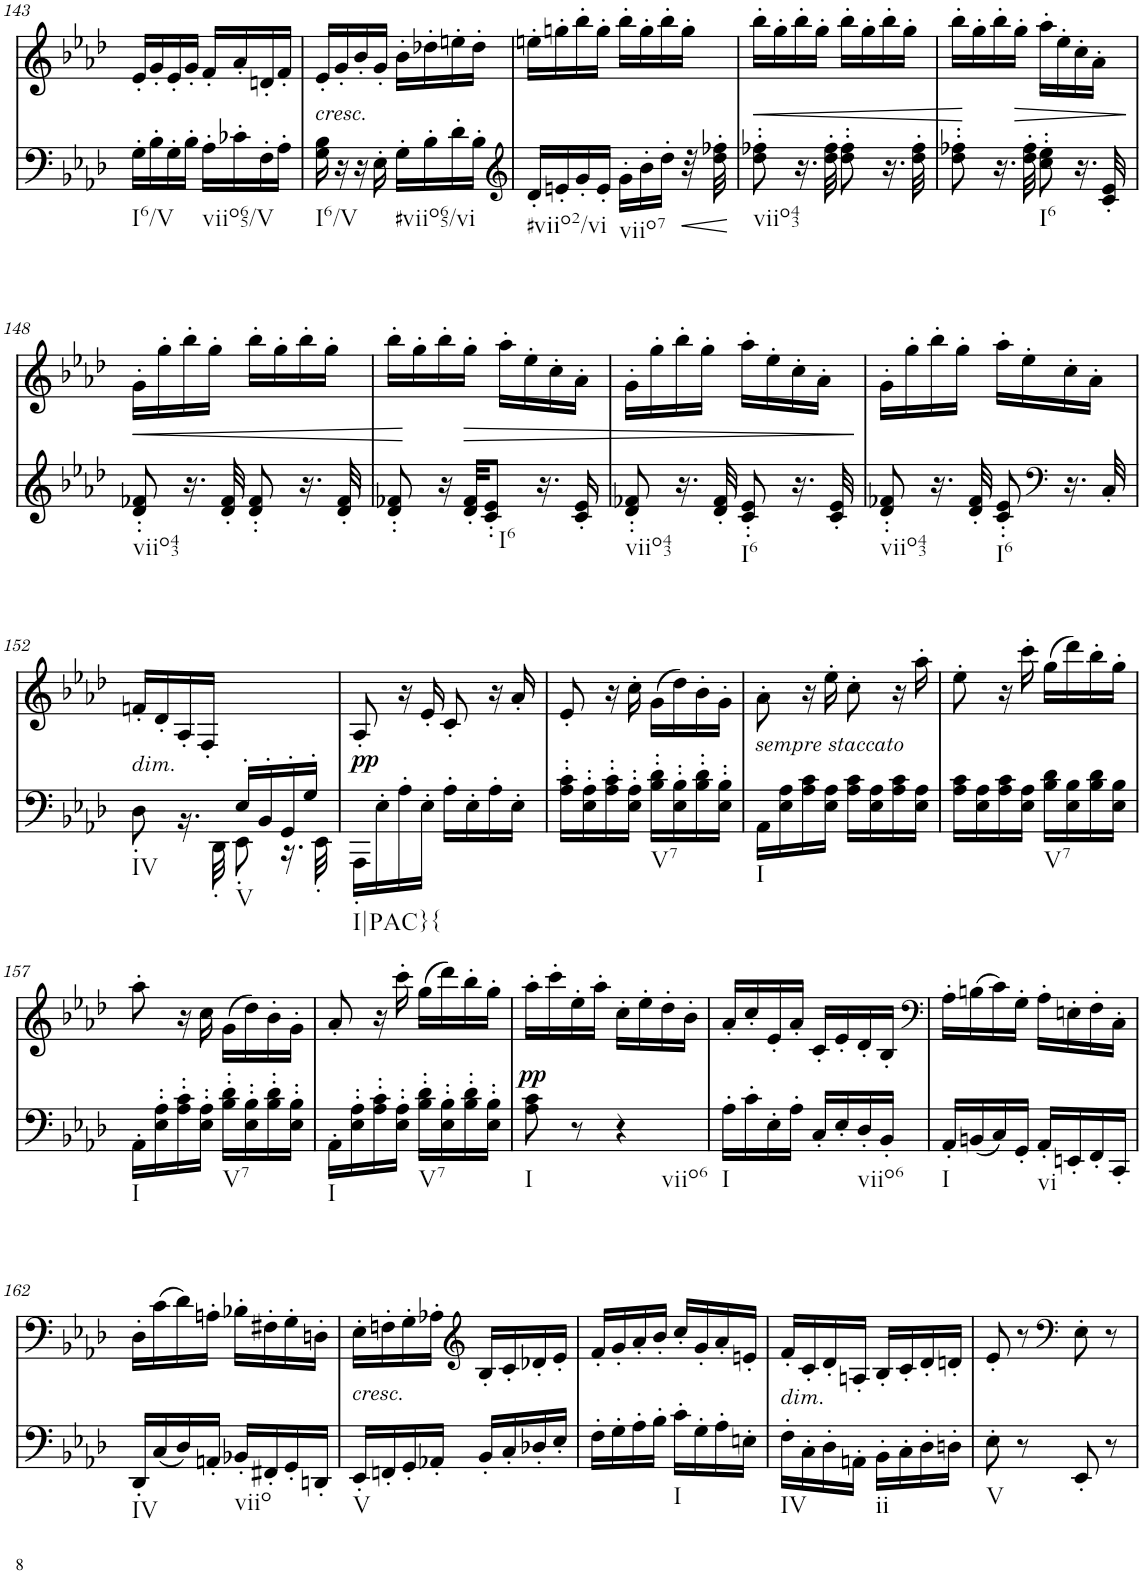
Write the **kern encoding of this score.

**kern	**dynam	**kern	**text	**dynam
*part2	*part2	*part1	*part1	*part1
*staff2	*staff2	*staff1	*staff1	*staff1
*I"piano	*	*I"piano	*	*
*I'Pno	*	*I'Pno	*	*
!!LO:PB:g=z
*clefF4	*	*clefG2	*	*
*k[b-e-a-d-]	*	*k[b-e-a-d-]	*	*
*A-:	*	*A-:	*	*
*M2/4	*	*M2/4	*	*
=143	=143	=143	=143	=143
!LO:TX:b:t=I6/V	!	!	!	!
16G'\LL	.	16e-'/LL	.	.
16B-'\	.	16g'/	.	.
16G'\	.	16e-'/	.	.
16B-'\JJ	.	16g'/JJ	.	.
!LO:TX:b:t=viio65/V	!	!	!	!
16A-'\LL	.	16f'/LL	.	.
16c-X'\	.	16a-'/	.	.
16F'\	.	16dn'/	.	.
16A-'\JJ	.	16f'/JJ	.	.
=144	=144	=144	=144	=144
!	!	!LO:TX:b:i:t=cresc.	!	!
!LO:TX:b:t=I6/V	!	!	!	!
!	!	!	!LO:LY:b	!
16G\ 16B-\	.	16e-'/LL	<	.
16r	.	16g'/	.	.
16r	.	16b-'/	.	.
16E-'\	.	16g'/JJ	.	.
!LO:TX:b:t=#viio65/vi	!	!	!	!
16G'\LL	.	16b-'\LL	.	.
16B-'\	.	16dd-X'\	.	.
16d-'\	.	16een'\	.	.
16B-'\JJ	.	16dd-'\JJ	.	.
=145	=145	=145	=145	=145
*clefG2	*	*	*	*
!LO:TX:b:t=#viio2/vi	!	!	!	!
16d-'/LL	.	16een'\LL	.	.
16en'/	.	16ggn'\	.	.
16g'/	.	16bb-'\	.	.
16e'/JJ	.	16gg'\JJ	.	.
!LO:TX:b:t=viio7	!	!	!	!
16g'\LL	.	16bb-'\LL	.	.
16b-'\	.	16gg'\	.	.
16dd-'\JJ	.	16bb-'\	.	.
!	!LO:HP:b	!	!	!
32r	<	16gg'\JJ	.	.
32dd-\' 32ff-X\'	.	.	.	.
.	[	.	.	.
=146	=146	=146	=146	=146
!LO:TX:b:t=viio43	!	!	!	!
!	!	!	!LO:LY:b	!LO:HP:b
8dd-\' 8ff-X\'	.	16bb-'\LL	<	<
.	.	16gg'\	.	.
16.r	.	16bb-'\	.	.
.	.	16gg'\JJ	.	.
32dd-\' 32ff-\'	.	.	.	.
8dd-\' 8ff-\'	.	16bb-'\LL	.	.
.	.	16gg'\	.	.
16.r	.	16bb-'\	.	.
.	.	16gg'\JJ	.	.
32dd-\' 32ff-\'	.	.	.	.
=147	=147	=147	=147	=147
!	!	!	!LO:LY:b	!
8dd-\' 8ff-X\'	.	16bb-'\LL	>	.
.	.	16gg'\	.	[
16.r	.	16bb-'\	.	.
!	!	!	!	!LO:HP:b
.	.	16gg'\JJ	.	>
32dd-\' 32ff-\'	.	.	.	.
!LO:TX:b:t=I6	!	!	!	!
8cc\' 8ee-\'	.	16aa-'\LL	.	.
.	.	16ee-'\	.	.
16.r	.	16cc'\	.	.
.	.	16a-'\JJ	.	.
32c/' 32e-/'	.	.	.	.
.	.	.	.	]
!!LO:LB:g=z
=148	=148	=148	=148	=148
!LO:TX:b:t=viio43	!	!	!	!
!	!	!	!LO:LY:b	!LO:HP:b
8d-/' 8f-X/'	.	16g'\LL	<	<
.	.	16gg'\	.	.
16.r	.	16bb-'\	.	.
.	.	16gg'\JJ	.	.
32d-/' 32f-/'	.	.	.	.
8d-/' 8f-/'	.	16bb-'\LL	.	.
.	.	16gg'\	.	.
16.r	.	16bb-'\	.	.
.	.	16gg'\JJ	.	.
32d-/' 32f-/'	.	.	.	.
=149	=149	=149	=149	=149
8d-/' 8f-X/'	.	16bb-'\LL	.	.
.	.	16gg'\	.	[
16r	.	16bb-'\	.	.
!	!	!	!	!LO:HP:b
32d-/' 32f-/'KKL	.	16gg'\JJ	.	>
!LO:TX:b:t=I6	!	!	!	!
8c/' 8e-/'J	.	.	.	.
.	.	16aa-'\LL	.	.
.	.	16ee-'\	.	.
16.r	.	.	.	.
.	.	16cc'\	.	.
16c/' 16e-/'	.	16a-'\JJ	.	.
=150	=150	=150	=150	=150
!LO:TX:b:t=viio43	!	!	!	!
!	!	!	!LO:LY:b	!
8d-/' 8f-X/'	.	16g'\LL	>	.
.	.	16gg'\	.	.
16.r	.	16bb-'\	.	.
.	.	16gg'\JJ	.	.
32d-/' 32f-/'	.	.	.	.
!LO:TX:b:t=I6	!	!	!	!
8c/' 8e-/'	.	16aa-'\LL	.	.
.	.	16ee-'\	.	.
16.r	.	16cc'\	.	.
.	.	16a-'\JJ	.	.
32c/' 32e-/'	.	.	.	.
.	.	.	.	]
=151	=151	=151	=151	=151
!LO:TX:b:t=viio43	!	!	!	!
8d-/' 8f-X/'	.	16g'\LL	.	.
.	.	16gg'\	.	.
16.r	.	16bb-'\	.	.
.	.	16gg'\JJ	.	.
32d-/' 32f-/'	.	.	.	.
!LO:TX:b:t=I6	!	!	!	!
!	!	!	!LO:LY:b	!
8c/' 8e-/'	.	16aa-'\LL	>	.
.	.	16ee-'\	.	.
*clefF4	*	*	*	*
16.r	.	16cc'\	.	.
.	.	16a-'\JJ	.	.
32C'/	.	.	.	.
!!LO:LB:g=z
=152	=152	=152	=152	=152
*^	*	*	*	*
!	!	!	!LO:TX:b:i:t=dim.	!	!
!LO:TX:b:t=IV	!	!	!	!	!
4ryy	8D-'\	.	16fn'/LL	.	.
.	.	.	16d-'/	.	.
.	16.r	.	16A-'/	.	.
.	.	.	16F'/JJ	.	.
.	32DD-'\	.	.	.	.
!LO:TX:b:t=V	!	!	!	!	!
16E-'/LL	8EE-'\	.	4ryy	.	.
16BB-'/	.	.	.	.	.
16GG'/	16.r	.	.	.	.
16G'/JJ	.	.	.	.	.
.	32EE-'\	.	.	.	.
=153	=153	=153	=153	=153	=153
!LO:TX:b:t=I|PAC}{	!	!	!	!	!
!	!	!LO:DY:a	!	!LO:LY:b	!
*v	*v	*	*	*	*
16AAA-'<\LL	pp	8A-'/	pp	.
16E-'\	.	.	.	.
16A-'\	.	16r	.	.
16E-'\JJ	.	16e-'/	.	.
16A-'\LL	.	8c'/	.	.
16E-'\	.	.	.	.
16A-'\	.	16r	.	.
16E-'\JJ	.	16a-'/	.	.
=154	=154	=154	=154	=154
16A-\' 16c\'LL	.	8e-'/	.	.
16E-\' 16A-\'	.	.	.	.
16A-\' 16c\'	.	16r	.	.
16E-\' 16A-\'JJ	.	16cc'\	.	.
!LO:TX:b:t=V7	!	!	!	!
16B-\' 16d-\'LL	.	(16g\LL	.	.
16E-\' 16B-\'	.	16dd-\)	.	.
16B-\' 16d-\'	.	16b-'\	.	.
16E-\' 16B-\'JJ	.	16g'\JJ	.	.
=155	=155	=155	=155	=155
!LO:TX:b:t=I	!	!	!	!
16AA-\LL	.	8a-'\	.	.
16E-\ 16A-\	.	.	.	.
16A-\ 16c\	.	16r	.	.
!	!LO:DY:a	!	!	!
16E-\ 16A-\JJ	other-dynamics	16ee-'\	.	.
16A-\ 16c\LL	.	8cc'\	.	.
16E-\ 16A-\	.	.	.	.
16A-\ 16c\	.	16r	.	.
16E-\ 16A-\JJ	.	16aa-'\	.	.
=156	=156	=156	=156	=156
16A-\ 16c\LL	.	8ee-'\	.	.
16E-\ 16A-\	.	.	.	.
16A-\ 16c\	.	16r	.	.
16E-\ 16A-\JJ	.	16ccc'\	.	.
!LO:TX:b:t=V7	!	!	!	!
16B-\ 16d-\LL	.	(16gg\LL	.	.
16E-\ 16B-\	.	16ddd-\)	.	.
16B-\ 16d-\	.	16bb-'\	.	.
16E-\ 16B-\JJ	.	16gg'\JJ	.	.
!!LO:LB:g=z
=157	=157	=157	=157	=157
!LO:TX:b:t=I	!	!	!	!
16AA-'\LL	.	8aa-'\	.	.
16E-\' 16A-\'	.	.	.	.
16A-\' 16c\'	.	16r	.	.
16E-\' 16A-\'JJ	.	16cc\	.	.
!LO:TX:b:t=V7	!	!	!	!
16B-\' 16d-\'LL	.	(16g\LL	.	.
16E-\' 16B-\'	.	16dd-\)	.	.
16B-\' 16d-\'	.	16b-'\	.	.
16E-\' 16B-\'JJ	.	16g'\JJ	.	.
=158	=158	=158	=158	=158
!LO:TX:b:t=I	!	!	!	!
16AA-'\LL	.	8a-'/	.	.
16E-\' 16A-\'	.	.	.	.
16A-\' 16c\'	.	16r	.	.
16E-\' 16A-\'JJ	.	16ccc'\	.	.
!LO:TX:b:t=V7	!	!	!	!
16B-\' 16d-\'LL	.	(16gg\LL	.	.
16E-\' 16B-\'	.	16ddd-\)	.	.
16B-\' 16d-\'	.	16bb-'\	.	.
16E-\' 16B-\'JJ	.	16gg'\JJ	.	.
=159	=159	=159	=159	=159
!LO:TX:b:t=I	!	!	!	!
!	!	!	!LO:LY:b	!LO:DY:b
8A-\ 8c\	.	16aa-'\LL	pp	pp
.	.	16ccc'\	.	.
8r	.	16ee-'\	.	.
.	.	16aa-'\JJ	.	.
!LO:TX:b:t=viio6	!	!	!	!
4r	.	16cc'\LL	.	.
.	.	16ee-'\	.	.
.	.	16dd-'\	.	.
.	.	16b-'\JJ	.	.
=160	=160	=160	=160	=160
!LO:TX:b:t=I	!	!	!	!
16A-'\LL	.	16a-'/LL	.	.
16c'\	.	16cc'/	.	.
16E-'\	.	16e-'/	.	.
16A-'\JJ	.	16a-'/JJ	.	.
16C'/LL	.	16c'/LL	.	.
16E-'/	.	16e-'/	.	.
!LO:TX:b:t=viio6	!	!	!	!
16D-'/	.	16d-'/	.	.
16BB-'/JJ	.	16B-'/JJ	.	.
=161	=161	=161	=161	=161
*	*	*clefF4	*	*
!LO:TX:b:t=I	!	!	!	!
16AA-'/LL	.	16A-'\LL	.	.
(16BBn/	.	(16Bn\	.	.
16C/)	.	16c\)	.	.
16GG'/JJ	.	16G'\JJ	.	.
!LO:TX:b:t=vi	!	!	!	!
16AA-'/LL	.	16A-'\LL	.	.
16EEn'/	.	16En'\	.	.
16FF'/	.	16F'\	.	.
16CC'/JJ	.	16C'\JJ	.	.
!!LO:LB:g=z
=162	=162	=162	=162	=162
!LO:TX:b:t=IV	!	!	!	!
16DD-'/LL	.	16D-'\LL	.	.
(16C/	.	(16c\	.	.
16D-/)	.	16d-\)	.	.
16AAn'/JJ	.	16An'\JJ	.	.
!LO:TX:b:t=viio	!	!	!	!
16BB-X'/LL	.	16B-X'\LL	.	.
16FF#X'/	.	16F#X'\	.	.
16GG'/	.	16G'\	.	.
16DDn'/JJ	.	16Dn'\JJ	.	.
=163	=163	=163	=163	=163
!	!	!LO:TX:b:i:t=cresc.	!	!
!LO:TX:b:t=V	!	!	!	!
!	!	!	!LO:LY:b	!
16EE-'/LL	.	16E-'\LL	<	.
16FFn'/	.	16Fn'\	.	.
16GG'/	.	16G'\	.	.
16AA-X'/JJ	.	16A-X'\JJ	.	.
*	*	*clefG2	*	*
16BB-'/LL	.	16B-'/LL	.	.
16C'/	.	16c'/	.	.
16D-X'/	.	16d-X'/	.	.
16E-'/JJ	.	16e-'/JJ	.	.
=164	=164	=164	=164	=164
16F'\LL	.	16f'/LL	.	.
16G'\	.	16g'/	.	.
16A-'\	.	16a-'/	.	.
16B-'\JJ	.	16b-'/JJ	.	.
!LO:TX:b:t=I	!	!	!	!
16c'\LL	.	16cc'/LL	.	.
16G'\	.	16g'/	.	.
!	!	!	!LO:LY:b	!
16A-'\	.	16a-'/	>	.
16En'\JJ	.	16en'/JJ	.	.
=165	=165	=165	=165	=165
!	!	!LO:TX:b:i:t=dim.	!	!
!LO:TX:b:t=IV	!	!	!	!
16F'\LL	.	16f'/LL	.	.
16C'\	.	16c'/	.	.
16D-'\	.	16d-'/	.	.
16AAn'\JJ	.	16An'/JJ	.	.
!LO:TX:b:t=ii	!	!	!	!
16BB-'\LL	.	16B-'/LL	.	.
16C'\	.	16c'/	.	.
16D-'\	.	16d-'/	.	.
16Dn'\JJ	.	16dn'/JJ	.	.
=166	=166	=166	=166	=166
!LO:TX:b:t=V	!	!	!	!
8E-'\	.	8e-'/	.	.
8r	.	8r	.	.
*	*	*clefF4	*	*
!	!	!	!LO:LY:b	!
8EE-'/	.	8E-'\	p	.
8r	.	8r	.	.
=	=	=	=	=
*-	*-	*-	*-	*-
